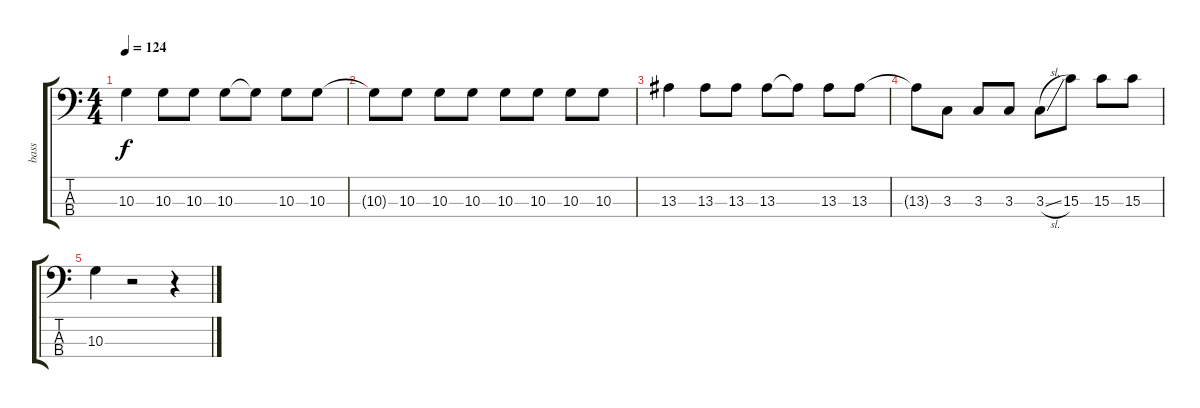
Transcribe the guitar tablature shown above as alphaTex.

\track ("bass " "bass ") {instrument electricguitarjazz}
\staff {score tabs}
\tuning (G2 D2 A1 E1) {hide}
\ts (4 4)
\tempo 124
\clef f4
\ks c
10.3.4{dy f} 10.3.8 10.3.8 10.3.8 10.3{t}.8 10.3.8 10.3.8 |
10.3{t}.8 10.3.8 10.3.8 10.3.8 10.3.8 10.3.8 10.3.8 10.3.8 |
13.3.4 13.3.8 13.3.8 13.3.8 13.3{t}.8 13.3.8 13.3.8 |
13.3{t}.8 3.3.8 3.3.8 3.3.8 3.3{sl}.8 15.3.8 15.3.8 15.3.8 |
10.3.4 r.2 r.4
